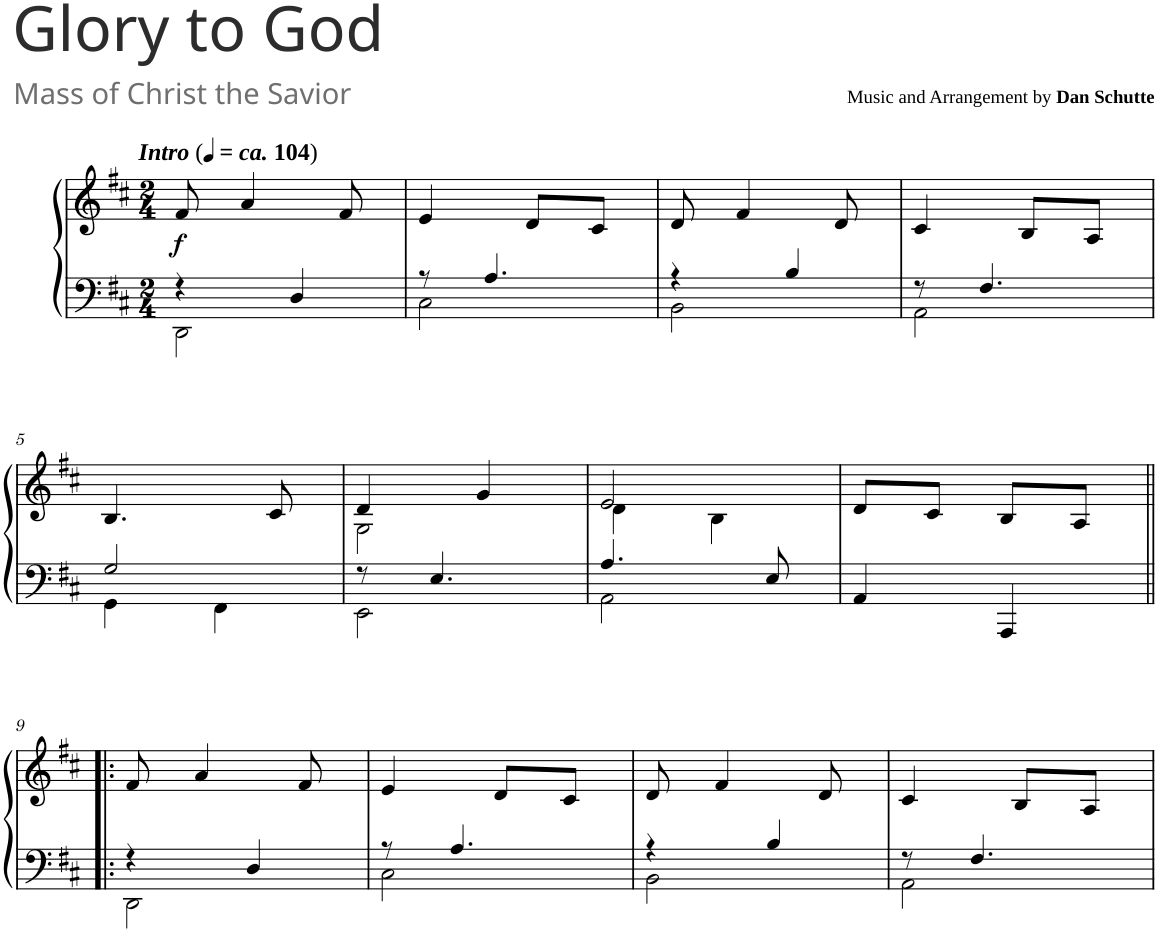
**kern	**kern	**dynam
*part1	*part1	*part1
*staff2	*staff1	*staff1/2
*I"Piano	*	*
*I'Pno.	*	*
*clefF4	*clefG2	*
*k[f#c#]	*k[f#c#]	*
*M2/4	*M2/4	*
=1	=1	=1
*^	*	*
!	!	!LO:TX:a:Bi:t=Intro	!
!	!	!LO:TX:a:t=(	!
!	!	!LO:TX:a:Bi:t=ca.	!
!	!	!LO:TX:a:t=104	!
!	!	!LO:TX:a:t=)	!
!	!	!	!LO:DY:b
4r	2DD\	8f#/	f
.	.	4a/	.
4D/	.	.	.
.	.	8f#/	.
=2	=2	=2	=2
8r	2C#\	4e/	.
4.A/	.	.	.
.	.	8d/L	.
.	.	8c#/J	.
=3	=3	=3	=3
4r	2BB\	8d/	.
.	.	4f#/	.
4B/	.	.	.
.	.	8d/	.
=4	=4	=4	=4
8r	2AA\	4c#/	.
4.F#/	.	.	.
.	.	8B/L	.
.	.	8A/J	.
!!LO:LB:g=z
=5	=5	=5	=5
2G/	4GG\	4.B/	.
.	4FF#\	.	.
.	.	8c#/	.
=6	=6	=6	=6
*	*	*^	*
8r	2EE\	4d/	2G\	.
4.E/	.	.	.	.
.	.	4g/	.	.
=7	=7	=7	=7	=7
4.A/	2AA\	2e/	4d\	.
.	.	.	4B\	.
8E/	.	.	.	.
*v	*v	*	*	*
*	*v	*v	*
=8	=8	=8
4AA/	8d/L	.
.	8c#/J	.
4AAA/	8B/L	.
.	8A/J	.
!!LO:LB:g=z
=9!|:	=9!|:	=9!|:
*^	*	*
4r	2DD\	8f#/	.
.	.	4a/	.
4D/	.	.	.
.	.	8f#/	.
=10	=10	=10	=10
8r	2C#\	4e/	.
4.A/	.	.	.
.	.	8d/L	.
.	.	8c#/J	.
=11	=11	=11	=11
4r	2BB\	8d/	.
.	.	4f#/	.
4B/	.	.	.
.	.	8d/	.
=12	=12	=12	=12
8r	2AA\	4c#/	.
4.F#/	.	.	.
.	.	8B/L	.
.	.	8A/J	.
*v	*v	*	*
=	=	=
*-	*-	*-
